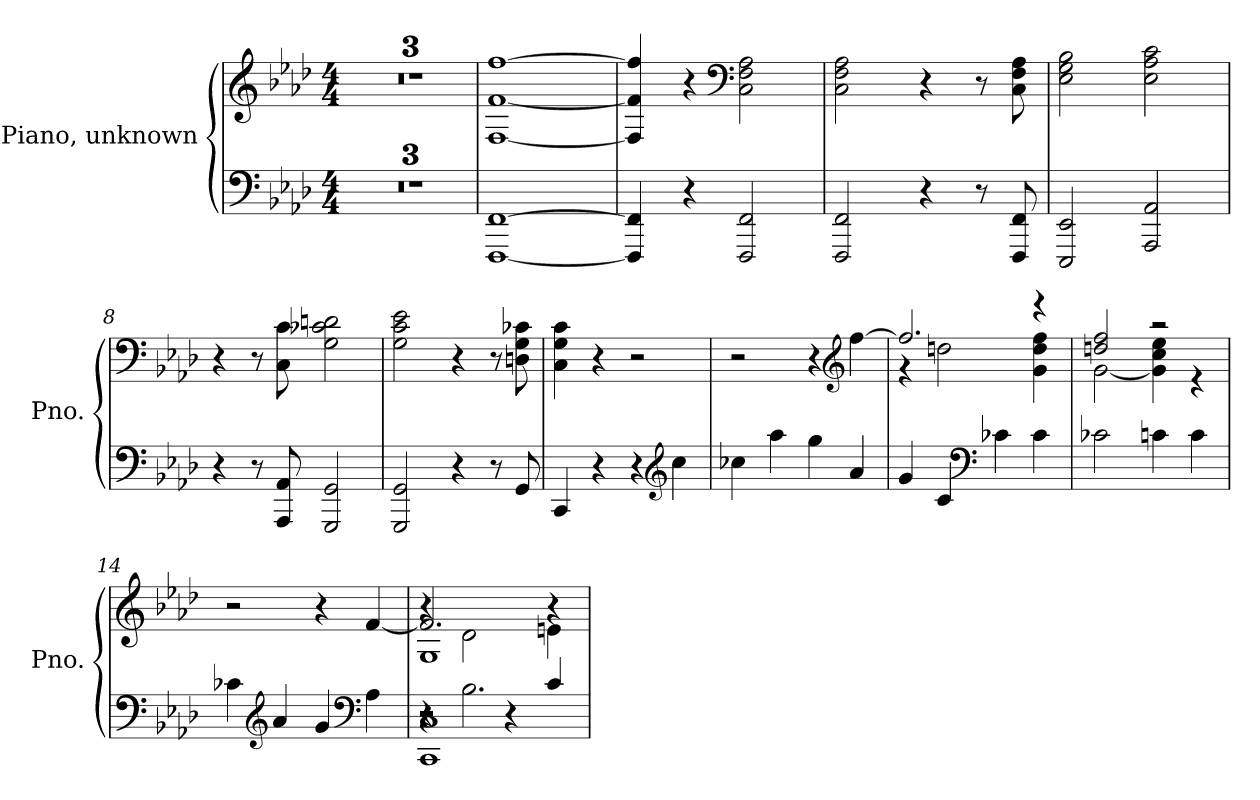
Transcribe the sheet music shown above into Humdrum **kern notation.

**kern	**kern
*part1	*part1
*staff2	*staff1
*I"Piano, unknown	*
*I'Pno.	*
*clefF4	*clefG2
*k[b-e-a-d-]	*k[b-e-a-d-]
*M4/4	*M4/4
*MM120	*MM120
=1	=1
1r	1r
=2	=2
1r	1r
=3	=3
1r	1r
=4	=4
[1FFF [1FF	[1F [1f [1ff
=5	=5
4FFF/] 4FF/]	4F/] 4f/] 4ff/]
4r	4r
*	*clefF4
2FFF/ 2FF/	2C\ 2F\ 2A-\
=6	=6
2FFF/ 2FF/	2C\ 2F\ 2A-\
4r	4r
8r	8r
8FFF/ 8FF/	8C\ 8F\ 8A-\
=7	=7
2EEE-/ 2EE-/	2E-\ 2G\ 2B-\
2AAA-/ 2AA-/	2E-\ 2A-\ 2c\
=8	=8
4r	4r
8r	8r
8AAA-/ 8AA-/	8C\ 8c\
2GGG/ 2GG/	2G\ 2c-X\ 2dn\
=9	=9
2GGG/ 2GG/	2G\ 2c\ 2e-\
4r	4r
8r	8r
8GG/	8Dn\ 8G\ 8c-X\
!!LO:LB:g=z
=10	=10
4CC/	4C\ 4G\ 4c\
4r	4r
4r	2r
*clefG2	*
4cc\	.
=11	=11
4cc-X\	2r
4aa-\	.
4gg\	4r
*	*clefG2
4a-/	[4ff\
=12	=12
*	*^
4g/	2.ff/]	4r
4c/	.	2ddn\
*clefF4	*	*
4c-X\	.	.
4c-\	4r	4g\ 4dd\ 4ff\
=13	=13	=13
2c-X\	2ddn/ 2ff/	[2g\
4cn\	2r	4g\] 4cc\ 4ee-\
4c\	.	4r
*	*v	*v
=14	=14
4c-X\	2r
*clefG2	*
4a-/	.
4g/	4r
*clefF4	*
4A-\	[4f/
=15	=15
*^	*^
*	*^	*	*^
2r	4r	1CC 1C	2.f/]	4r	1G
.	2.B-\	.	.	2d-\	.
4r	.	.	.	.	.
4c/	.	.	4r	4en\	.
*v	*v	*v	*	*	*
*	*v	*v	*v
=	=
*-	*-
